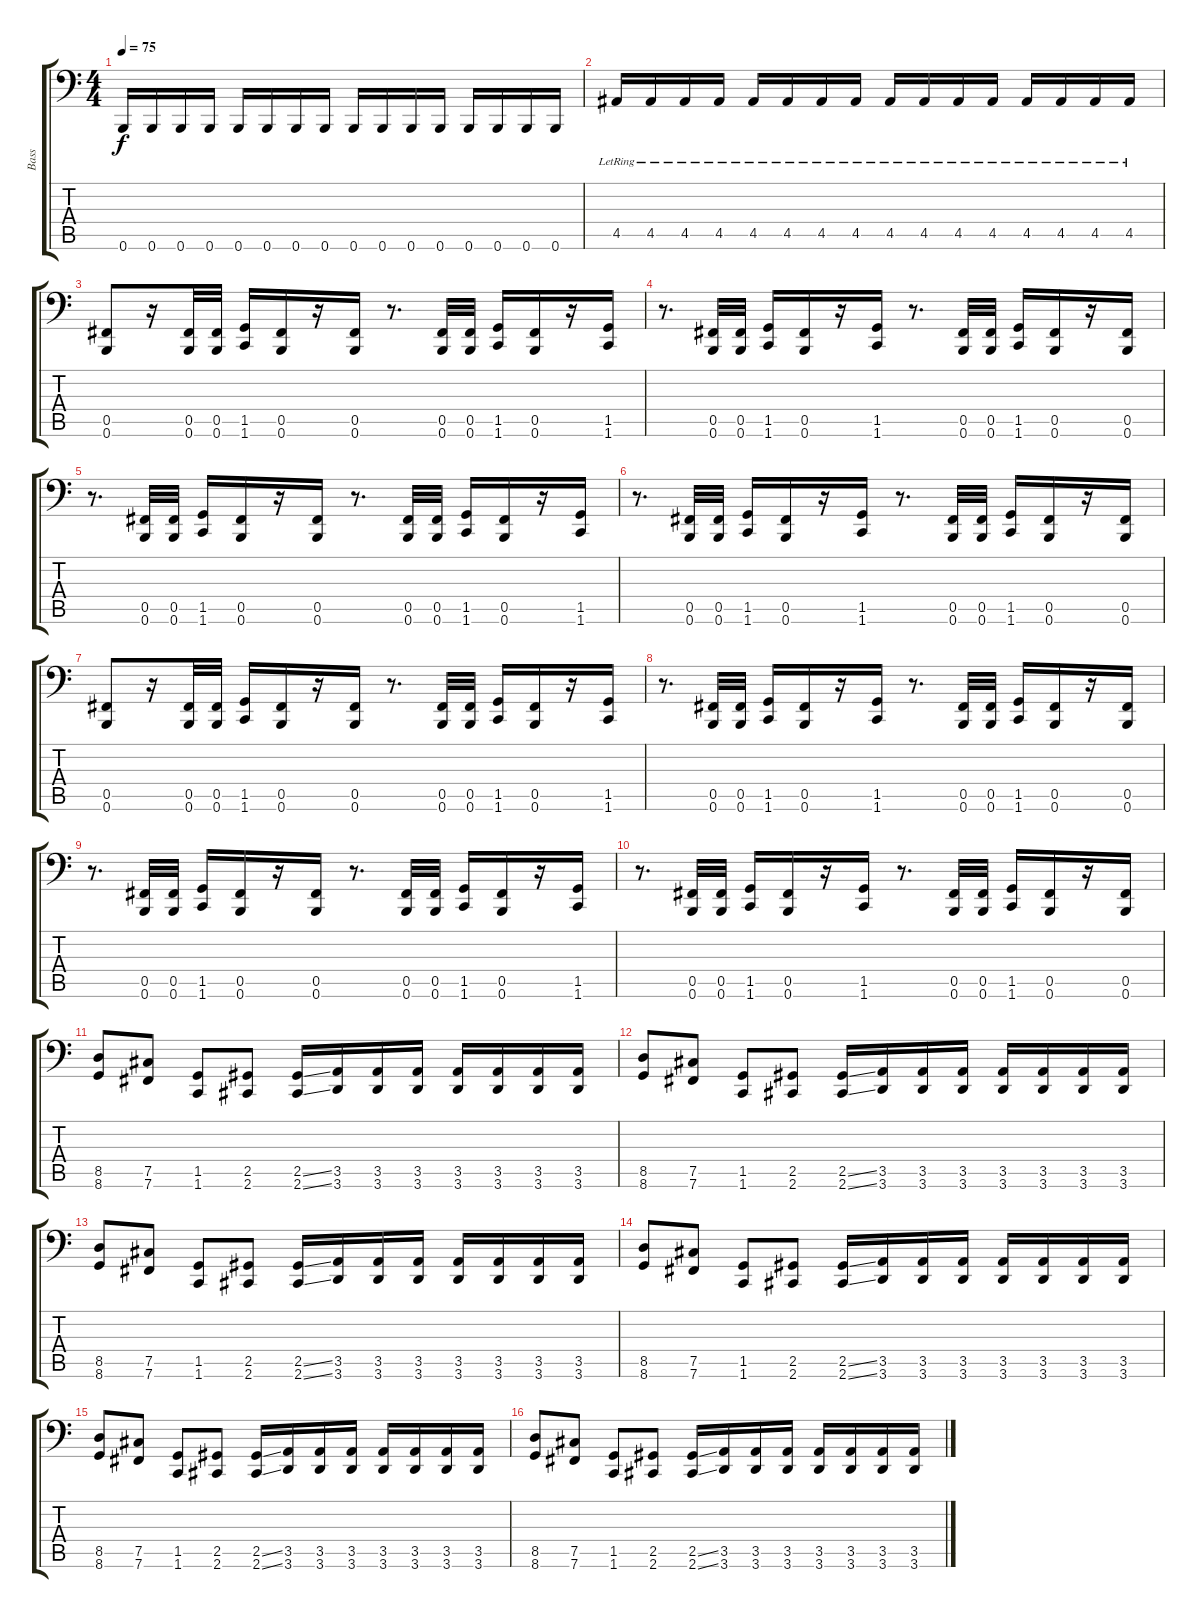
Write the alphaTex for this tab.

\track ("Bass" "Bass") {instrument electricbasspick}
\staff {score tabs}
\tuning (Db3 Ab2 E2 B1 Gb1 B0) {hide}
\ts (4 4)
\tempo 75
\clef f4
\ks c
0.6.16{dy f} 0.6.16 0.6.16 0.6.16 0.6.16 0.6.16 0.6.16 0.6.16 0.6.16 0.6.16 0.6.16 0.6.16 0.6.16 0.6.16 0.6.16 0.6.16 |
4.5{lr}.16 4.5{lr}.16 4.5{lr}.16 4.5{lr}.16 4.5{lr}.16 4.5{lr}.16 4.5{lr}.16 4.5{lr}.16 4.5{lr}.16 4.5{lr}.16 4.5{lr}.16 4.5{lr}.16 4.5{lr}.16 4.5{lr}.16 4.5{lr}.16 4.5{lr}.16 |
(0.5 0.6).8 r.16 (0.5 0.6).32 (0.5 0.6).32 (1.5 1.6).16 (0.5 0.6).16 r.16 (0.5 0.6).16 r.8{d} (0.5 0.6).32 (0.5 0.6).32 (1.5 1.6).16 (0.5 0.6).16 r.16 (1.5 1.6).16 |
r.8{d} (0.5 0.6).32 (0.5 0.6).32 (1.5 1.6).16 (0.5 0.6).16 r.16 (1.5 1.6).16 r.8{d} (0.5 0.6).32 (0.5 0.6).32 (1.5 1.6).16 (0.5 0.6).16 r.16 (0.5 0.6).16 |
r.8{d} (0.5 0.6).32 (0.5 0.6).32 (1.5 1.6).16 (0.5 0.6).16 r.16 (0.5 0.6).16 r.8{d} (0.5 0.6).32 (0.5 0.6).32 (1.5 1.6).16 (0.5 0.6).16 r.16 (1.5 1.6).16 |
r.8{d} (0.5 0.6).32 (0.5 0.6).32 (1.5 1.6).16 (0.5 0.6).16 r.16 (1.5 1.6).16 r.8{d} (0.5 0.6).32 (0.5 0.6).32 (1.5 1.6).16 (0.5 0.6).16 r.16 (0.5 0.6).16 |
(0.5 0.6).8 r.16 (0.5 0.6).32 (0.5 0.6).32 (1.5 1.6).16 (0.5 0.6).16 r.16 (0.5 0.6).16 r.8{d} (0.5 0.6).32 (0.5 0.6).32 (1.5 1.6).16 (0.5 0.6).16 r.16 (1.5 1.6).16 |
r.8{d} (0.5 0.6).32 (0.5 0.6).32 (1.5 1.6).16 (0.5 0.6).16 r.16 (1.5 1.6).16 r.8{d} (0.5 0.6).32 (0.5 0.6).32 (1.5 1.6).16 (0.5 0.6).16 r.16 (0.5 0.6).16 |
r.8{d} (0.5 0.6).32 (0.5 0.6).32 (1.5 1.6).16 (0.5 0.6).16 r.16 (0.5 0.6).16 r.8{d} (0.5 0.6).32 (0.5 0.6).32 (1.5 1.6).16 (0.5 0.6).16 r.16 (1.5 1.6).16 |
r.8{d} (0.5 0.6).32 (0.5 0.6).32 (1.5 1.6).16 (0.5 0.6).16 r.16 (1.5 1.6).16 r.8{d} (0.5 0.6).32 (0.5 0.6).32 (1.5 1.6).16 (0.5 0.6).16 r.16 (0.5 0.6).16 |
(8.5 8.6).8 (7.5 7.6).8 (1.5 1.6).8 (2.5 2.6).8 (2.5{ss} 2.6{ss}).16 (3.5 3.6).16 (3.5 3.6).16 (3.5 3.6).16 (3.5 3.6).16 (3.5 3.6).16 (3.5 3.6).16 (3.5 3.6).16 |
(8.5 8.6).8 (7.5 7.6).8 (1.5 1.6).8 (2.5 2.6).8 (2.5{ss} 2.6{ss}).16 (3.5 3.6).16 (3.5 3.6).16 (3.5 3.6).16 (3.5 3.6).16 (3.5 3.6).16 (3.5 3.6).16 (3.5 3.6).16 |
(8.5 8.6).8 (7.5 7.6).8 (1.5 1.6).8 (2.5 2.6).8 (2.5{ss} 2.6{ss}).16 (3.5 3.6).16 (3.5 3.6).16 (3.5 3.6).16 (3.5 3.6).16 (3.5 3.6).16 (3.5 3.6).16 (3.5 3.6).16 |
(8.5 8.6).8 (7.5 7.6).8 (1.5 1.6).8 (2.5 2.6).8 (2.5{ss} 2.6{ss}).16 (3.5 3.6).16 (3.5 3.6).16 (3.5 3.6).16 (3.5 3.6).16 (3.5 3.6).16 (3.5 3.6).16 (3.5 3.6).16 |
(8.5 8.6).8 (7.5 7.6).8 (1.5 1.6).8 (2.5 2.6).8 (2.5{ss} 2.6{ss}).16 (3.5 3.6).16 (3.5 3.6).16 (3.5 3.6).16 (3.5 3.6).16 (3.5 3.6).16 (3.5 3.6).16 (3.5 3.6).16 |
(8.5 8.6).8 (7.5 7.6).8 (1.5 1.6).8 (2.5 2.6).8 (2.5{ss} 2.6{ss}).16 (3.5 3.6).16 (3.5 3.6).16 (3.5 3.6).16 (3.5 3.6).16 (3.5 3.6).16 (3.5 3.6).16 (3.5 3.6).16
